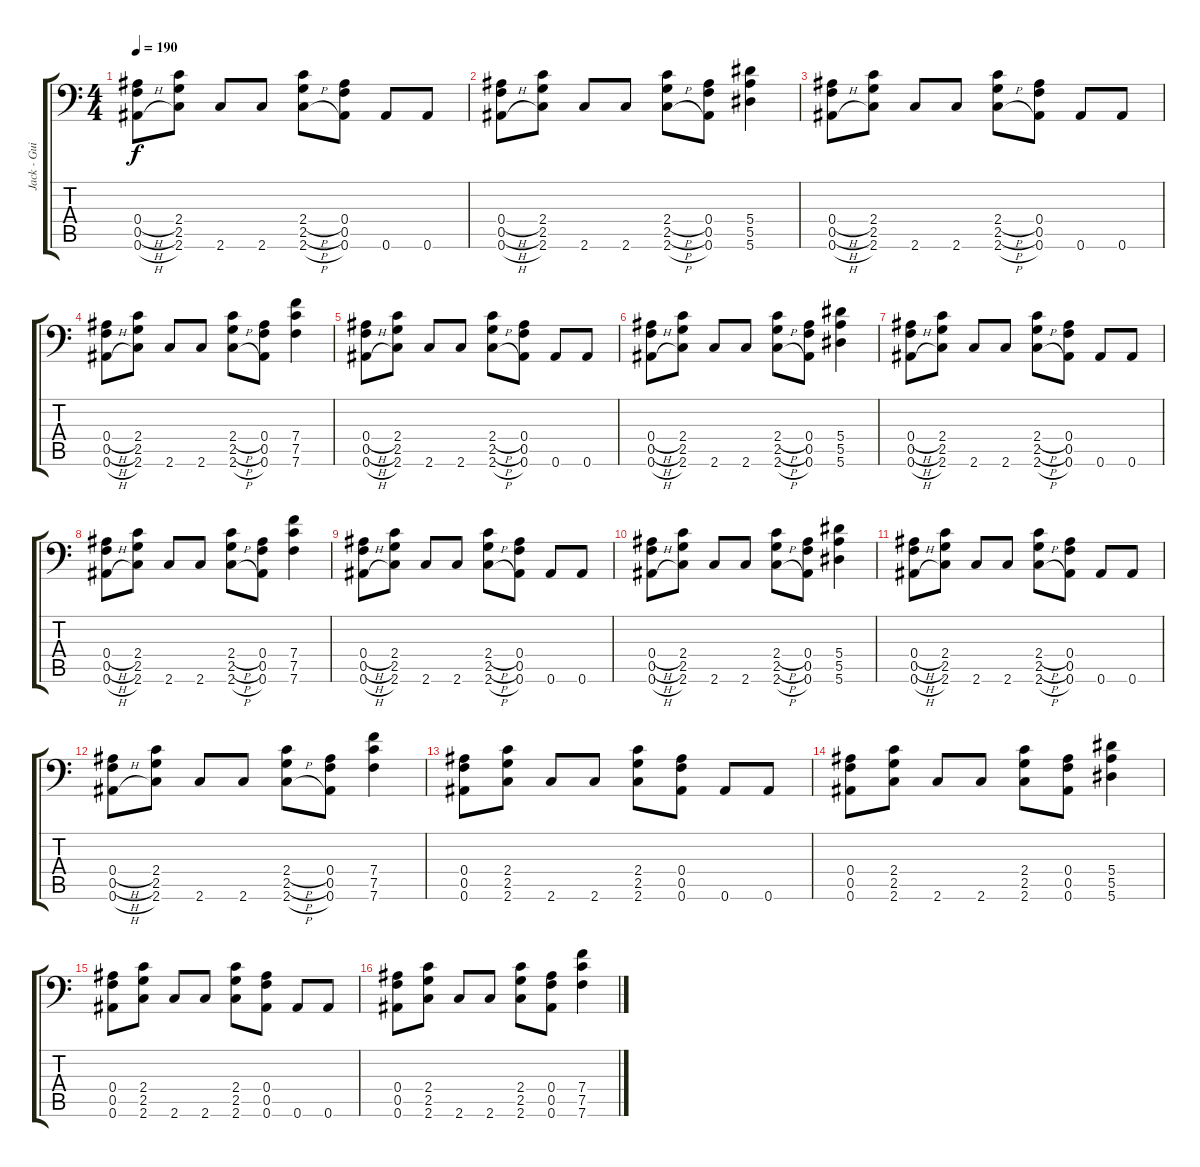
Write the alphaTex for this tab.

\track ("Jack - Guitar" "Jack - Gui") {instrument distortionguitar}
\staff {score tabs}
\tuning (C4 G3 Eb3 Bb2 F2 Bb1) {hide}
\ts (4 4)
\tempo 190
\clef f4
\ks c
(0.4{h} 0.5{h} 0.6{h}).8{dy f} (2.4 2.5 2.6).8 2.6.8 2.6.8 (2.4{h} 2.5{h} 2.6{h}).8 (0.4 0.5 0.6).8 0.6.8 0.6.8 |
(0.4{h} 0.5{h} 0.6{h}).8 (2.4 2.5 2.6).8 2.6.8 2.6.8 (2.4{h} 2.5{h} 2.6{h}).8 (0.4 0.5 0.6).8 (5.4 5.5 5.6).4 |
(0.4{h} 0.5{h} 0.6{h}).8 (2.4 2.5 2.6).8 2.6.8 2.6.8 (2.4{h} 2.5{h} 2.6{h}).8 (0.4 0.5 0.6).8 0.6.8 0.6.8 |
(0.4{h} 0.5{h} 0.6{h}).8 (2.4 2.5 2.6).8 2.6.8 2.6.8 (2.4{h} 2.5{h} 2.6{h}).8 (0.4 0.5 0.6).8 (7.4 7.5 7.6).4 |
(0.4{h} 0.5{h} 0.6{h}).8 (2.4 2.5 2.6).8 2.6.8 2.6.8 (2.4{h} 2.5{h} 2.6{h}).8 (0.4 0.5 0.6).8 0.6.8 0.6.8 |
(0.4{h} 0.5{h} 0.6{h}).8 (2.4 2.5 2.6).8 2.6.8 2.6.8 (2.4{h} 2.5{h} 2.6{h}).8 (0.4 0.5 0.6).8 (5.4 5.5 5.6).4 |
(0.4{h} 0.5{h} 0.6{h}).8 (2.4 2.5 2.6).8 2.6.8 2.6.8 (2.4{h} 2.5{h} 2.6{h}).8 (0.4 0.5 0.6).8 0.6.8 0.6.8 |
(0.4{h} 0.5{h} 0.6{h}).8 (2.4 2.5 2.6).8 2.6.8 2.6.8 (2.4{h} 2.5{h} 2.6{h}).8 (0.4 0.5 0.6).8 (7.4 7.5 7.6).4 |
(0.4{h} 0.5{h} 0.6{h}).8 (2.4 2.5 2.6).8 2.6.8 2.6.8 (2.4{h} 2.5{h} 2.6{h}).8 (0.4 0.5 0.6).8 0.6.8 0.6.8 |
(0.4{h} 0.5{h} 0.6{h}).8 (2.4 2.5 2.6).8 2.6.8 2.6.8 (2.4{h} 2.5{h} 2.6{h}).8 (0.4 0.5 0.6).8 (5.4 5.5 5.6).4 |
(0.4{h} 0.5{h} 0.6{h}).8 (2.4 2.5 2.6).8 2.6.8 2.6.8 (2.4{h} 2.5{h} 2.6{h}).8 (0.4 0.5 0.6).8 0.6.8 0.6.8 |
(0.4{h} 0.5{h} 0.6{h}).8 (2.4 2.5 2.6).8 2.6.8 2.6.8 (2.4{h} 2.5{h} 2.6{h}).8 (0.4 0.5 0.6).8 (7.4 7.5 7.6).4 |
(0.4 0.5 0.6).8 (2.4 2.5 2.6).8 2.6.8 2.6.8 (2.4 2.5 2.6).8 (0.4 0.5 0.6).8 0.6.8 0.6.8 |
(0.4 0.5 0.6).8 (2.4 2.5 2.6).8 2.6.8 2.6.8 (2.4 2.5 2.6).8 (0.4 0.5 0.6).8 (5.4 5.5 5.6).4 |
(0.4 0.5 0.6).8 (2.4 2.5 2.6).8 2.6.8 2.6.8 (2.4 2.5 2.6).8 (0.4 0.5 0.6).8 0.6.8 0.6.8 |
(0.4 0.5 0.6).8 (2.4 2.5 2.6).8 2.6.8 2.6.8 (2.4 2.5 2.6).8 (0.4 0.5 0.6).8 (7.4 7.5 7.6).4
